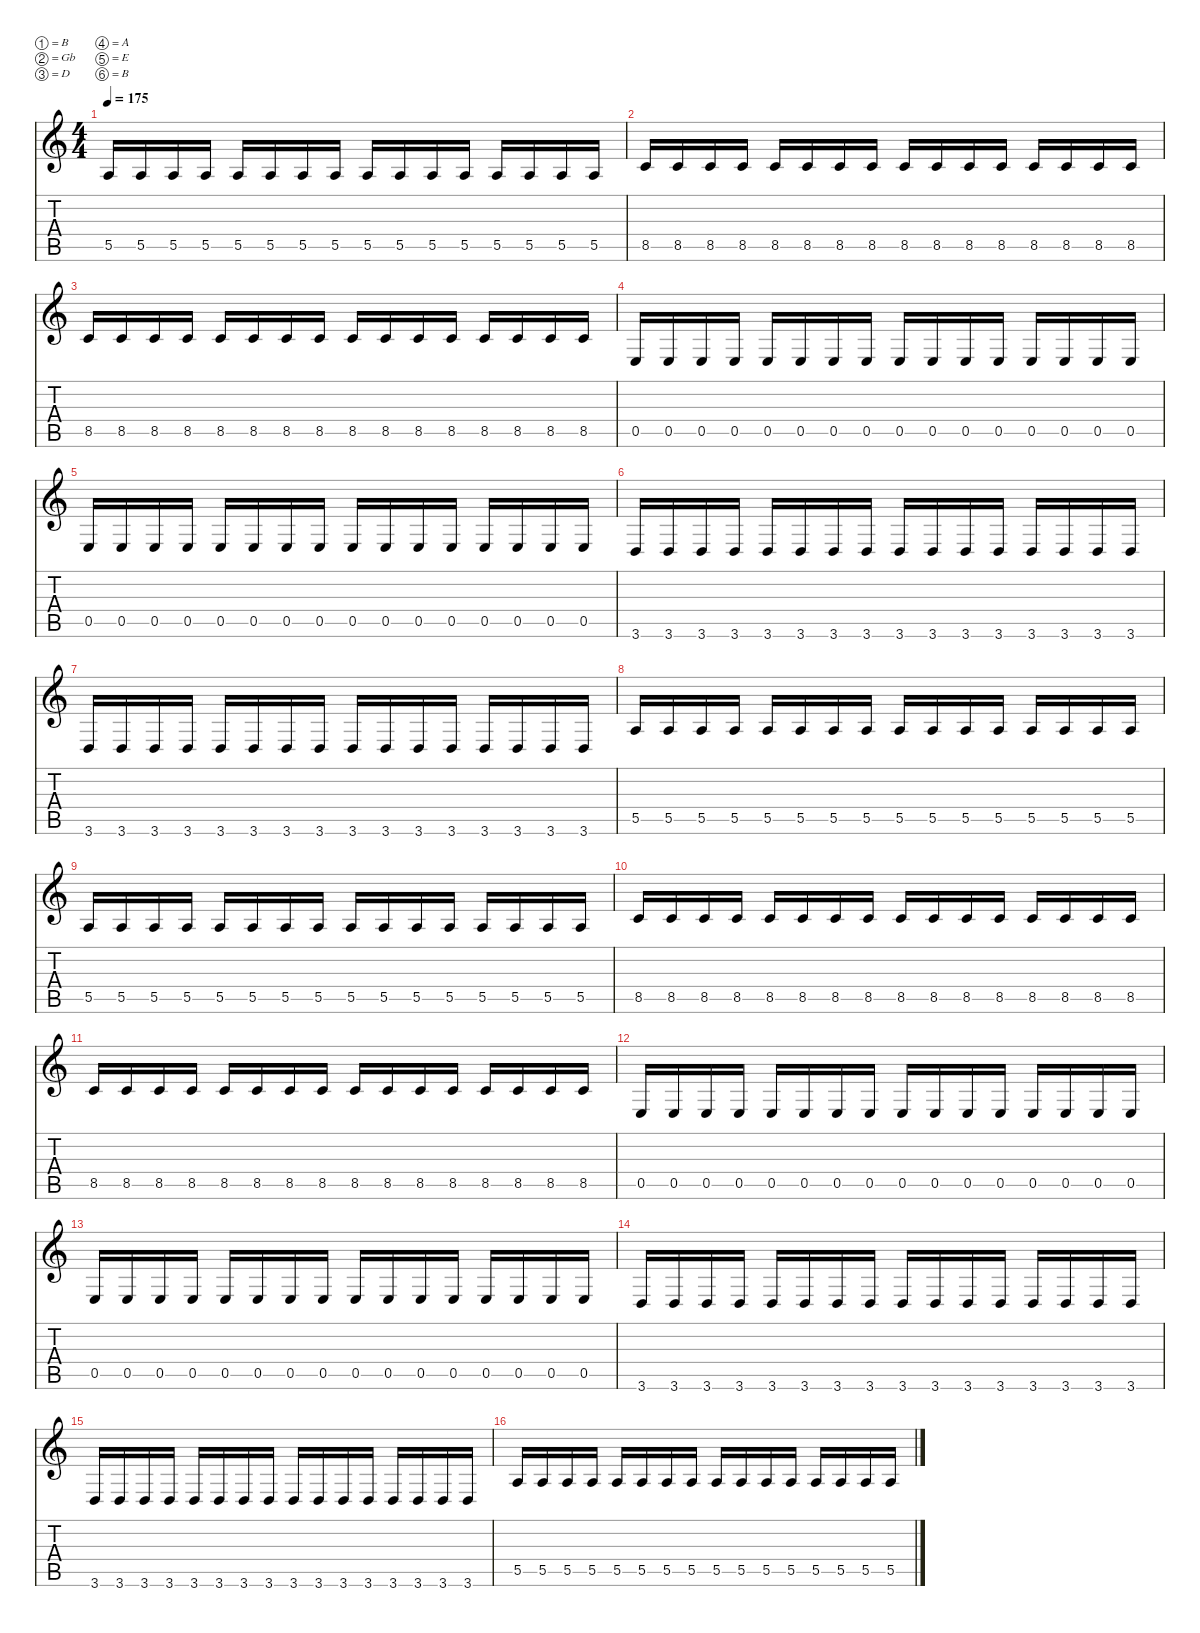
\defaultSystemsLayout 4
\hideDynamics
\bracketExtendMode nobrackets
\singleTrackTrackNamePolicy hidden
\multiTrackTrackNamePolicy hidden
\firstSystemTrackNameMode fullname
\firstSystemTrackNameOrientation horizontal
\otherSystemsTrackNameOrientation horizontal
\track ("Johan Söderberg" "dist.guit.") {defaultSystemsLayout 4 instrument distortionguitar}
\staff {score tabs}
\tuning (B3 Gb3 D3 A2 E2 B1)
\ts (4 4)
\tempo 175
\clef g2
\ks c
5.5.16{dy f beam Up} 5.5.16{beam Up} 5.5.16{beam Up} 5.5.16{beam Up} 5.5.16{beam Up} 5.5.16{beam Up} 5.5.16{beam Up} 5.5.16{beam Up} 5.5.16{beam Up} 5.5.16{beam Up} 5.5.16{beam Up} 5.5.16{beam Up} 5.5.16{beam Up} 5.5.16{beam Up} 5.5.16{beam Up} 5.5.16{beam Up} |
8.5.16{beam Up} 8.5.16{beam Up} 8.5.16{beam Up} 8.5.16{beam Up} 8.5.16{beam Up} 8.5.16{beam Up} 8.5.16{beam Up} 8.5.16{beam Up} 8.5.16{beam Up} 8.5.16{beam Up} 8.5.16{beam Up} 8.5.16{beam Up} 8.5.16{beam Up} 8.5.16{beam Up} 8.5.16{beam Up} 8.5.16{beam Up} |
8.5.16{beam Up} 8.5.16{beam Up} 8.5.16{beam Up} 8.5.16{beam Up} 8.5.16{beam Up} 8.5.16{beam Up} 8.5.16{beam Up} 8.5.16{beam Up} 8.5.16{beam Up} 8.5.16{beam Up} 8.5.16{beam Up} 8.5.16{beam Up} 8.5.16{beam Up} 8.5.16{beam Up} 8.5.16{beam Up} 8.5.16{beam Up} |
0.5.16{beam Up} 0.5.16{beam Up} 0.5.16{beam Up} 0.5.16{beam Up} 0.5.16{beam Up} 0.5.16{beam Up} 0.5.16{beam Up} 0.5.16{beam Up} 0.5.16{beam Up} 0.5.16{beam Up} 0.5.16{beam Up} 0.5.16{beam Up} 0.5.16{beam Up} 0.5.16{beam Up} 0.5.16{beam Up} 0.5.16{beam Up} |
0.5.16{beam Up} 0.5.16{beam Up} 0.5.16{beam Up} 0.5.16{beam Up} 0.5.16{beam Up} 0.5.16{beam Up} 0.5.16{beam Up} 0.5.16{beam Up} 0.5.16{beam Up} 0.5.16{beam Up} 0.5.16{beam Up} 0.5.16{beam Up} 0.5.16{beam Up} 0.5.16{beam Up} 0.5.16{beam Up} 0.5.16{beam Up} |
3.6.16{beam Up} 3.6.16{beam Up} 3.6.16{beam Up} 3.6.16{beam Up} 3.6.16{beam Up} 3.6.16{beam Up} 3.6.16{beam Up} 3.6.16{beam Up} 3.6.16{beam Up} 3.6.16{beam Up} 3.6.16{beam Up} 3.6.16{beam Up} 3.6.16{beam Up} 3.6.16{beam Up} 3.6.16{beam Up} 3.6.16{beam Up} |
3.6.16{beam Up} 3.6.16{beam Up} 3.6.16{beam Up} 3.6.16{beam Up} 3.6.16{beam Up} 3.6.16{beam Up} 3.6.16{beam Up} 3.6.16{beam Up} 3.6.16{beam Up} 3.6.16{beam Up} 3.6.16{beam Up} 3.6.16{beam Up} 3.6.16{beam Up} 3.6.16{beam Up} 3.6.16{beam Up} 3.6.16{beam Up} |
5.5.16{beam Up} 5.5.16{beam Up} 5.5.16{beam Up} 5.5.16{beam Up} 5.5.16{beam Up} 5.5.16{beam Up} 5.5.16{beam Up} 5.5.16{beam Up} 5.5.16{beam Up} 5.5.16{beam Up} 5.5.16{beam Up} 5.5.16{beam Up} 5.5.16{beam Up} 5.5.16{beam Up} 5.5.16{beam Up} 5.5.16{beam Up} |
5.5.16{beam Up} 5.5.16{beam Up} 5.5.16{beam Up} 5.5.16{beam Up} 5.5.16{beam Up} 5.5.16{beam Up} 5.5.16{beam Up} 5.5.16{beam Up} 5.5.16{beam Up} 5.5.16{beam Up} 5.5.16{beam Up} 5.5.16{beam Up} 5.5.16{beam Up} 5.5.16{beam Up} 5.5.16{beam Up} 5.5.16{beam Up} |
8.5.16{beam Up} 8.5.16{beam Up} 8.5.16{beam Up} 8.5.16{beam Up} 8.5.16{beam Up} 8.5.16{beam Up} 8.5.16{beam Up} 8.5.16{beam Up} 8.5.16{beam Up} 8.5.16{beam Up} 8.5.16{beam Up} 8.5.16{beam Up} 8.5.16{beam Up} 8.5.16{beam Up} 8.5.16{beam Up} 8.5.16{beam Up} |
8.5.16{beam Up} 8.5.16{beam Up} 8.5.16{beam Up} 8.5.16{beam Up} 8.5.16{beam Up} 8.5.16{beam Up} 8.5.16{beam Up} 8.5.16{beam Up} 8.5.16{beam Up} 8.5.16{beam Up} 8.5.16{beam Up} 8.5.16{beam Up} 8.5.16{beam Up} 8.5.16{beam Up} 8.5.16{beam Up} 8.5.16{beam Up} |
0.5.16{beam Up} 0.5.16{beam Up} 0.5.16{beam Up} 0.5.16{beam Up} 0.5.16{beam Up} 0.5.16{beam Up} 0.5.16{beam Up} 0.5.16{beam Up} 0.5.16{beam Up} 0.5.16{beam Up} 0.5.16{beam Up} 0.5.16{beam Up} 0.5.16{beam Up} 0.5.16{beam Up} 0.5.16{beam Up} 0.5.16{beam Up} |
0.5.16{beam Up} 0.5.16{beam Up} 0.5.16{beam Up} 0.5.16{beam Up} 0.5.16{beam Up} 0.5.16{beam Up} 0.5.16{beam Up} 0.5.16{beam Up} 0.5.16{beam Up} 0.5.16{beam Up} 0.5.16{beam Up} 0.5.16{beam Up} 0.5.16{beam Up} 0.5.16{beam Up} 0.5.16{beam Up} 0.5.16{beam Up} |
3.6.16{beam Up} 3.6.16{beam Up} 3.6.16{beam Up} 3.6.16{beam Up} 3.6.16{beam Up} 3.6.16{beam Up} 3.6.16{beam Up} 3.6.16{beam Up} 3.6.16{beam Up} 3.6.16{beam Up} 3.6.16{beam Up} 3.6.16{beam Up} 3.6.16{beam Up} 3.6.16{beam Up} 3.6.16{beam Up} 3.6.16{beam Up} |
3.6.16{beam Up} 3.6.16{beam Up} 3.6.16{beam Up} 3.6.16{beam Up} 3.6.16{beam Up} 3.6.16{beam Up} 3.6.16{beam Up} 3.6.16{beam Up} 3.6.16{beam Up} 3.6.16{beam Up} 3.6.16{beam Up} 3.6.16{beam Up} 3.6.16{beam Up} 3.6.16{beam Up} 3.6.16{beam Up} 3.6.16{beam Up} |
5.5.16{beam Up} 5.5.16{beam Up} 5.5.16{beam Up} 5.5.16{beam Up} 5.5.16{beam Up} 5.5.16{beam Up} 5.5.16{beam Up} 5.5.16{beam Up} 5.5.16{beam Up} 5.5.16{beam Up} 5.5.16{beam Up} 5.5.16{beam Up} 5.5.16{beam Up} 5.5.16{beam Up} 5.5.16{beam Up} 5.5.16{beam Up}
